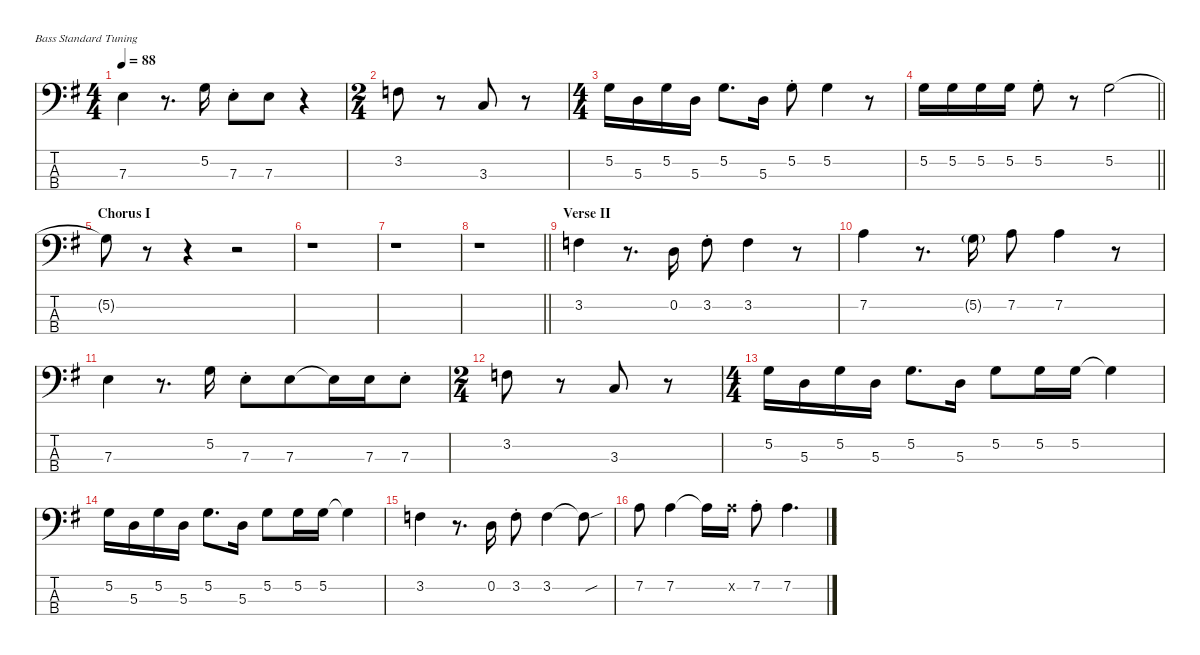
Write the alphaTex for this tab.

\defaultSystemsLayout 4
\hideDynamics
\bracketExtendMode nobrackets
\singleTrackTrackNamePolicy hidden
\multiTrackTrackNamePolicy hidden
\firstSystemTrackNameMode fullname
\firstSystemTrackNameOrientation horizontal
\otherSystemsTrackNameOrientation horizontal
\track ("Bass" "el.bs.") {instrument electricbassfinger}
\staff {score tabs}
\tuning (G2 D2 A1 E1)
\ts (4 4)
\tempo 88
\clef f4
\ks g
7.3{acc forcenatural}.4{dy f beam Down} r.8{d beam Down} 5.2{acc forcenatural}.16{beam Down} 7.3{st acc forcenatural}.8{beam Down} 7.3{acc forcenatural}.8{beam Down} r.4{beam Down} |
\ts (2 4)
\beaming (8 2 2)
3.2{acc forcenatural}.8{beam Down} r.8{beam Down} 3.3{acc forcenatural}.8{beam Up} r.8{beam Up} |
\ts (4 4)
\beaming (8 2 2 4)
5.2{acc forcenatural}.16{beam Down} 5.3{acc forcenatural}.16{beam Down} 5.2{acc forcenatural}.16{beam Down} 5.3{acc forcenatural}.16{beam Down} 5.2{acc forcenatural}.8{d beam Down} 5.3{acc forcenatural}.16{beam Down} 5.2{st acc forcenatural}.8{beam Down} 5.2{acc forcenatural}.4{beam Down} r.8{beam Down} |
\barLineRight lightlight
5.2{acc forcenatural}.16{beam Down} 5.2{acc forcenatural}.16{beam Down} 5.2{acc forcenatural}.16{beam Down} 5.2{acc forcenatural}.16{beam Down} 5.2{st acc forcenatural}.8{beam Down} r.8{beam Down} 5.2{acc forcenatural}.2{beam Down} |
\section ("" "Chorus I")
5.2{t acc forcenatural}.8{beam Down} r.8{beam Down} r.4{beam Down} r.2{beam Down} |
r.1{beam Down} |
r.1{beam Down} |
\barLineRight lightlight
r.1{beam Down} |
\section ("" "Verse II")
3.2{acc forcenatural}.4{beam Down} r.8{d beam Down} 0.2{acc forcenatural}.16{beam Down} 3.2{st acc forcenatural}.8{beam Down} 3.2{acc forcenatural}.4{beam Down} r.8{beam Down} |
7.2{acc forcenatural}.4{beam Down} r.8{d beam Down} 5.2{g acc forcenatural}.16{dy mf beam Down} 7.2{acc forcenatural}.8{dy f beam Down} 7.2{acc forcenatural}.4{beam Down} r.8{beam Down} |
7.3{acc forcenatural}.4{beam Down} r.8{d beam Down} 5.2{acc forcenatural}.16{beam Down} 7.3{st acc forcenatural}.8{beam Down} 7.3{acc forcenatural}.8{beam Down} 7.3{t acc forcenatural}.16{beam Down} 7.3{acc forcenatural}.16{beam Down} 7.3{st acc forcenatural}.8{beam Down} |
\ts (2 4)
\beaming (8 2 2)
3.2{acc forcenatural}.8{beam Down} r.8{beam Down} 3.3{acc forcenatural}.8{beam Up} r.8{beam Up} |
\ts (4 4)
\beaming (8 2 2 4)
5.2{acc forcenatural}.16{beam Down} 5.3{acc forcenatural}.16{beam Down} 5.2{acc forcenatural}.16{beam Down} 5.3{acc forcenatural}.16{beam Down} 5.2{acc forcenatural}.8{d beam Down} 5.3{acc forcenatural}.16{beam Down} 5.2{acc forcenatural}.8{beam Down} 5.2{acc forcenatural}.16{beam Down} 5.2{acc forcenatural}.16{beam Down} 5.2{t acc forcenatural}.4{beam Down} |
5.2{acc forcenatural}.16{beam Down} 5.3{acc forcenatural}.16{beam Down} 5.2{acc forcenatural}.16{beam Down} 5.3{acc forcenatural}.16{beam Down} 5.2{acc forcenatural}.8{d beam Down} 5.3{acc forcenatural}.16{beam Down} 5.2{acc forcenatural}.8{beam Down} 5.2{acc forcenatural}.16{beam Down} 5.2{acc forcenatural}.16{beam Down} 5.2{t acc forcenatural}.4{beam Down} |
3.2{acc forcenatural}.4{beam Down} r.8{d beam Down} 0.2{acc forcenatural}.16{beam Down} 3.2{st acc forcenatural}.8{beam Down} 3.2{acc forcenatural}.4{beam Down} 3.2{sou t acc forcenatural}.8{beam Down} |
7.2{acc forcenatural}.8{beam Down} 7.2{acc forcenatural}.4{beam Down} 7.2{t acc forcenatural}.16{beam Down} 7.2{x acc forcenatural}.16{beam Down} 7.2{st acc forcenatural}.8{beam Down} 7.2{acc forcenatural}.4{d beam Down}
